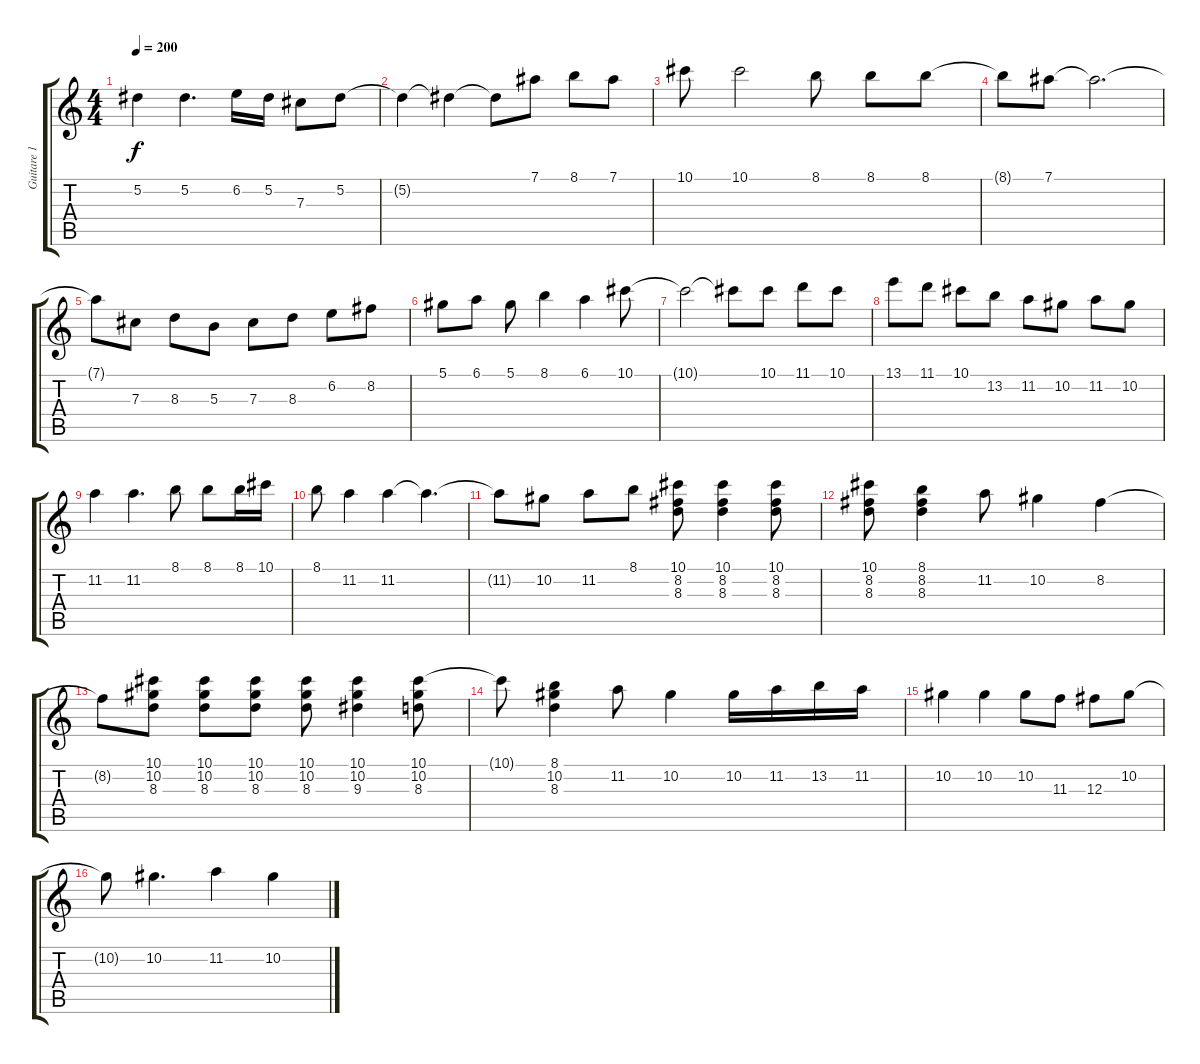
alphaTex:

\track ("Guitare 1" "Guitare 1") {instrument acousticguitarnylon}
\staff {score tabs}
\tuning (Eb4 Bb3 Gb3 Db3 Ab2 Eb2) {hide}
\ts (4 4)
\tempo 200
\clef g2
\ks c
5.2{t}.4{dy f} 5.2.4{d} 6.2.16 5.2.16 7.3.8 5.2.8 |
5.2{t}.4 5.2{t}.4 5.2{t}.8 7.1.8 8.1.8 7.1.8 |
10.1.8 10.1.2 8.1.8 8.1.8 8.1.8 |
8.1{t}.8 7.1.8 7.1{t}.2{d} |
7.1{t}.8 7.3.8 8.3.8 5.3.8 7.3.8 8.3.8 6.2.8 8.2.8 |
5.1.8 6.1.8 5.1.8 8.1.4 6.1.4 10.1.8 |
10.1{t}.2 10.1{t}.8 10.1.8 11.1.8 10.1.8 |
13.1.8 11.1.8 10.1.8 13.2.8 11.2.8 10.2.8 11.2.8 10.2.8 |
11.2.4 11.2.4{d} 8.1.8 8.1.8 8.1.16 10.1.16 |
8.1.8 11.2.4 11.2.4 11.2{t}.4{d} |
11.2{t}.8 10.2.8 11.2.8 8.1.8 (10.1 8.2 8.3).8 (10.1 8.2 8.3).4 (10.1 8.2 8.3).8 |
(10.1 8.2 8.3).8 (8.1 8.2 8.3).4 11.2.8 10.2.4 8.2.4 |
8.2{t}.8 (10.1 10.2 8.3).8 (10.1 10.2 8.3).8 (10.1 10.2 8.3).8 (10.1 10.2 8.3).8 (10.1 10.2 9.3).4 (10.1 10.2 8.3).8 |
10.1{t}.8 (8.1 10.2 8.3).4 11.2.8 10.2.4 10.2.16 11.2.16 13.2.16 11.2.16 |
10.2.4 10.2.4 10.2.8 11.3.8 12.3.8 10.2.8 |
10.2{t}.8 10.2.4{d} 11.2.4 10.2.4
